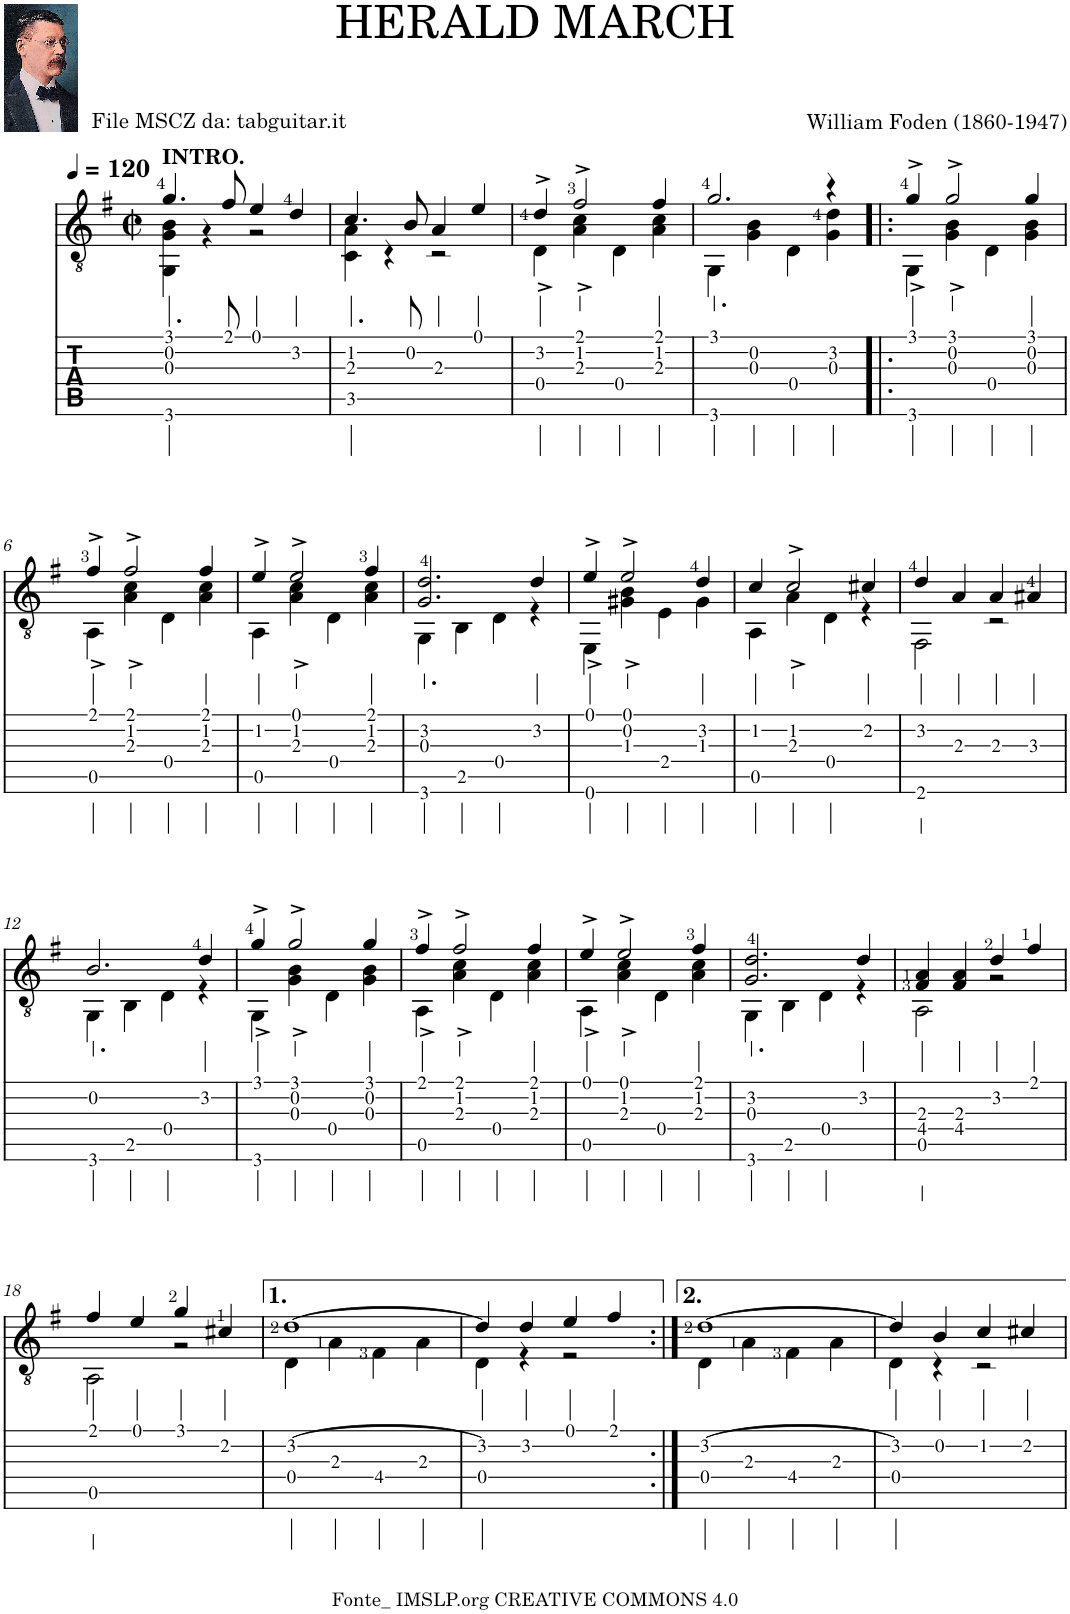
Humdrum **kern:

**kern	**kern
*part2	*part1
*staff2	*staff1
*I"Chitarra classica (Intavolatura)	*I"Classical Guitar
*stria6	*
*	*clefGv2
*k[f#]	*k[f#]
*M2/2	*M2/2
*met(c|)	*met(c|)
*MM120	*MM120
=1	=1
*^	*^
!	!	!LO:TX:a:B:t=INTRO.	!
4.g/	4GG\ 4G\ 4B\	4.g/	4GG\ 4G\ 4B\
.	4r	.	4r
8f#/	.	8f#/	.
4e/	2r	4e/	2r
4d/	.	4d/	.
=2	=2	=2	=2
4.c/	4C\ 4A\	4.c/	4C\ 4A\
.	4r	.	4r
8B/	.	8B/	.
4A/	2r	4A/	2r
4e/	.	4e/	.
=3	=3	=3	=3
4d^/	4D\	4d^/	4D\
2f#^/	4A\ 4c\	2f#^/	4A\ 4c\
.	4D\	.	4D\
4f#/	4A\ 4c\	4f#/	4A\ 4c\
=4	=4	=4	=4
2.g/	4GG\	2.g/	4GG\
.	4G\ 4B\	.	4G\ 4B\
.	4D\	.	4D\
4r	4G\ 4d\	4r	4G\ 4d\
=5!|:	=5!|:	=5!|:	=5!|:
4g^/	4GG\	4g^/	4GG\
2g^/	4G\ 4B\	2g^/	4G\ 4B\
.	4D\	.	4D\
4g/	4G\ 4B\	4g/	4G\ 4B\
!!LO:LB:g=z	!!
=6	=6	=6	=6
4f#^/	4AA\	4f#^/	4AA\
2f#^/	4A\ 4c\	2f#^/	4A\ 4c\
.	4D\	.	4D\
4f#/	4A\ 4c\	4f#/	4A\ 4c\
=7	=7	=7	=7
4c/	4AA\	4e^/	4AA\
2e^/	4A\ 4c\	2e^/	4A\ 4c\
.	4D\	.	4D\
4f#/	4A\ 4c\	4f#/	4A\ 4c\
=8	=8	=8	=8
2.G/ 2.d/	4GG\	2.G/ 2.d/	4GG\
.	4BB\	.	4BB\
.	4D\	.	4D\
4d/	4r	4d/	4r
=9	=9	=9	=9
4e^/	4EE\	4e^/	4EE\
2e^/	4G#X\ 4B\	2e^/	4G#X\ 4B\
.	4E\	.	4E\
4d/	4G#\	4d/	4G#\
=10	=10	=10	=10
4c/	4AA\	4c/	4AA\
2c^/	4A\	2c^/	4A\
.	4D\	.	4D\
4c#X/	4r	4c#X/	4r
=11	=11	=11	=11
4d/	2FF#\	4d/	2FF#\
4A/	.	4A/	.
4A/	2r	4A/	2r
4A#X/	.	4A#X/	.
!!LO:LB:g=z	!!
=12	=12	=12	=12
2.B/	4GG\	2.B/	4GG\
.	4BB\	.	4BB\
.	4D\	.	4D\
4d/	4r	4d/	4r
=13	=13	=13	=13
4g^/	4GG\	4g^/	4GG\
2g^/	4G\ 4B\	2g^/	4G\ 4B\
.	4D\	.	4D\
4g/	4G\ 4B\	4g/	4G\ 4B\
=14	=14	=14	=14
4f#^/	4AA\	4f#^/	4AA\
2f#^/	4A\ 4c\	2f#^/	4A\ 4c\
.	4D\	.	4D\
4f#/	4A\ 4c\	4f#/	4A\ 4c\
=15	=15	=15	=15
4e^/	4AA\	4e^/	4AA\
2e^/	4A\ 4c\	2e^/	4A\ 4c\
.	4D\	.	4D\
4f#/	4A\ 4c\	4f#/	4A\ 4c\
=16	=16	=16	=16
2.G/ 2.d/	4GG\	2.G/ 2.d/	4GG\
.	4BB\	.	4BB\
.	4D\	.	4D\
4d/	4r	4d/	4r
=17	=17	=17	=17
4F#/ 4A/	2AA\	4F#/ 4A/	2AA\
4F#/ 4A/	.	4F#/ 4A/	.
4d/	2r	4d/	2r
4f#/	.	4f#/	.
!!LO:LB:g=z	!!
=18	=18	=18	=18
4f#/	2AA\	4f#/	2AA\
4e/	.	4e/	.
4g/	2r	4g/	2r
4c#X/	.	4c#X/	.
=19	=19	=19	=19
[1d	4D\	[1d	4D\
.	4A\	.	4A\
.	4F#\	.	4F#\
.	4A\	.	4A\
=20	=20	=20	=20
4d/]	4D\	4d/]	4D\
4d/	4r	4d/	4r
4e/	2r	4e/	2r
4f#/	.	4f#/	.
=21:|!	=21:|!	=21:|!	=21:|!
[1d	4D\	[1d	4D\
.	4A\	.	4A\
.	4F#\	.	4F#\
.	4A\	.	4A\
=22	=22	=22	=22
4d/]	4D\	4d/]	4D\
4B/	4r	4B/	4r
4c/	2r	4c/	2r
4c#X/	.	4c#X/	.
*v	*v	*	*
*	*v	*v
=	=
*-	*-
